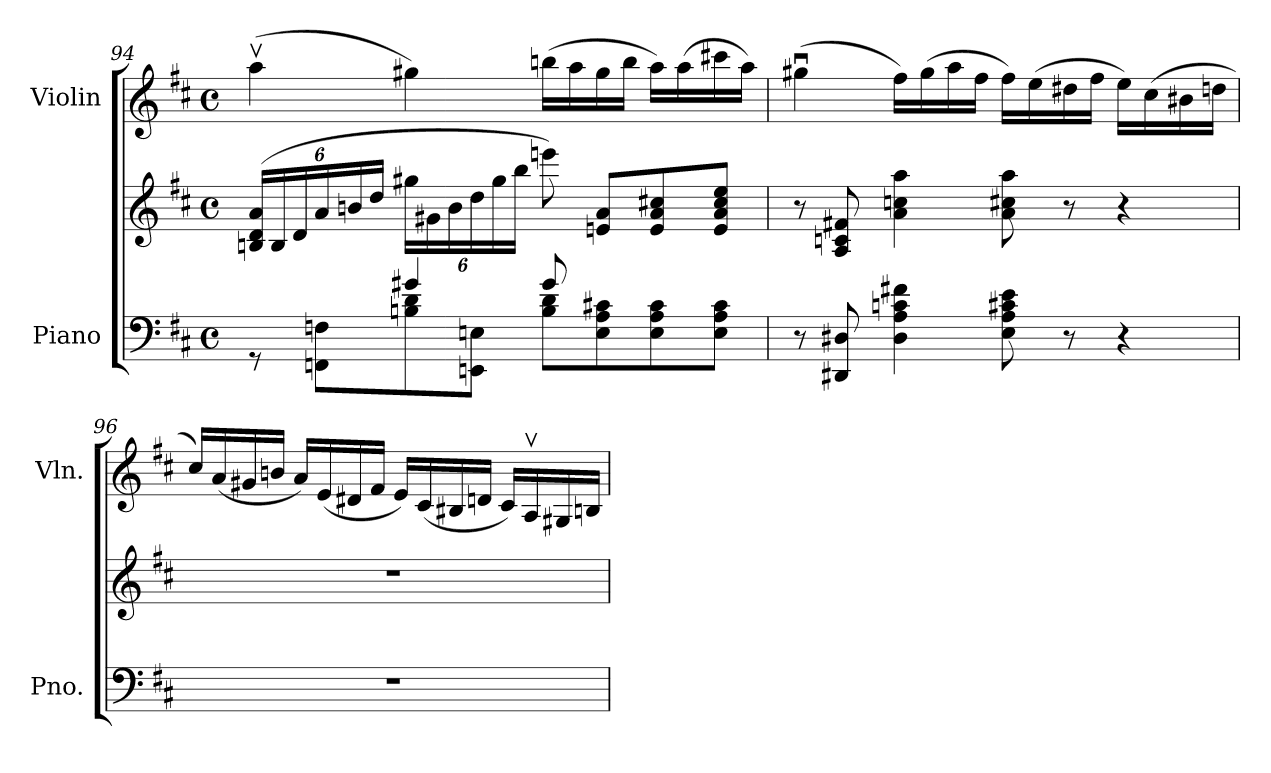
**kern	**kern	**kern
*part2	*part2	*part1
*staff3	*staff2	*staff1
*I"Piano	*	*I"Violin
*I'Pno.	*	*I'Vln.
!!LO:LB:g=z
*clefF4	*clefG2	*clefG2
*k[f#c#]	*k[f#c#]	*k[f#c#]
*M4/4	*M4/4	*M4/4
*met(c)	*met(c)	*met(c)
=94	=94	=94
*^	*	*
*	*	*Xbrackettup	*
8rGG	8ryy	(24Bn/ 24d/ 24a/LL	(4aav\
.	.	24B/	.
.	.	24d/	.
8ryy	8FFn\ 8Fn\L	24a/	.
.	.	24bn/	.
.	.	24dd/JJ	.
4g#X/	8Bn\ 8d\	24gg#X\LL	4gg#X\)
.	.	24g#X\	.
.	.	24b\	.
.	8EEn\ 8En\J	24dd\	.
.	.	24gg#\	.
.	.	24bb\JJ	.
8g#/	8B\ 8d\L	8eeen\)	(16bbn\LL
.	.	.	16aa\
8ryy	8E\ 8A\ 8c#X\	8en/ 8a/L	16gg#\
.	.	.	16bb\JJ
4ryy	8E\ 8A\ 8c#\	8e/ 8a/ 8cc#X/	16aa\LL)
.	.	.	(16aa\
.	8E\ 8A\ 8c#\J	8e/ 8a/ 8cc#/ 8ee/J	16ccc#X\
.	.	.	16aa\JJ)
*v	*v	*	*
!!LO:PB:g=z
=95	=95	=95
8r	8r	(4gg#Xu\
8DD#X/ 8D#X/	8A/ 8cn/ 8f#X/	.
4D#\ 4A\ 4cn\ 4f#X\	4a\ 4ccn\ 4aa\	16ff#\LL)
.	.	(16gg#\
.	.	16aa\
.	.	16ff#\JJ
8E\ 8A\ 8c#X\ 8e\	8a\ 8cc#X\ 8aa\	16ff#\LL)
.	.	(16ee\
8r	8r	16dd#X\
.	.	16ff#\JJ
4r	4r	16ee\LL)
.	.	(16cc#\
.	.	16b#X\
.	.	16ddn\JJ
=96	=96	=96
1r	1r	16cc#/LL)
.	.	(16a/
.	.	16g#X/
.	.	16bn/JJ
.	.	16a/LL)
.	.	(16e/
.	.	16d#X/
.	.	16f#/JJ
.	.	16e/LL)
.	.	(16c#/
.	.	16B#X/
.	.	16dn/JJ
.	.	16c#/LL)
.	.	16Av/
.	.	16G#X/
.	.	16Bn/JJ
=	=	=
*-	*-	*-
